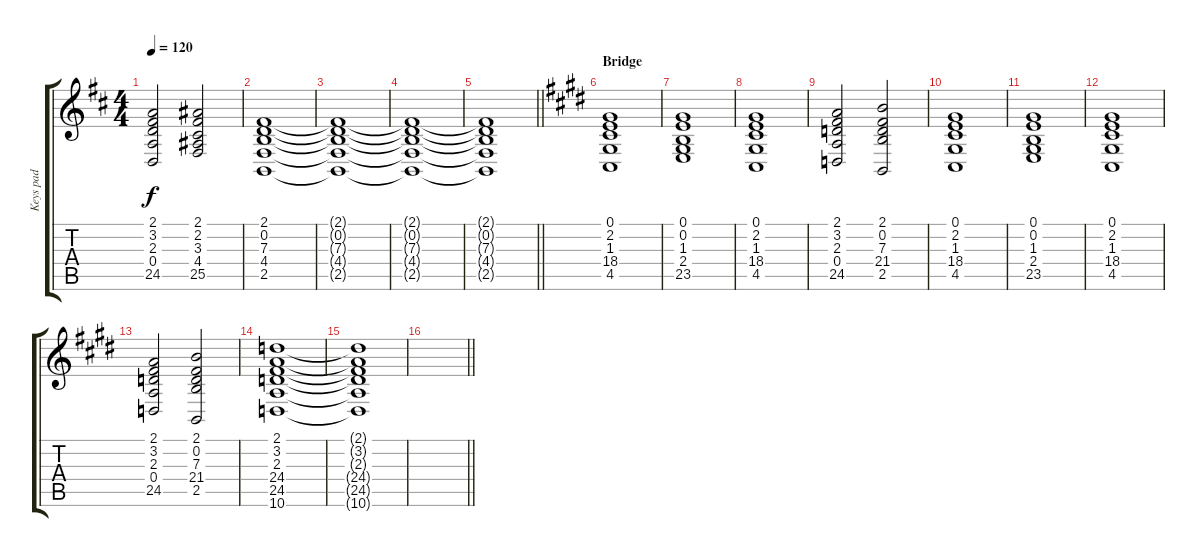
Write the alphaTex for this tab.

\track ("Keys pad" "Keys pad") {instrument stringensemble1}
\staff {score tabs}
\tuning (E4 B3 G3 D3 A2 E2) {hide}
\ts (4 4)
\tempo 120
\clef g2
\ks bminor
(2.1 3.2 2.3 0.4 24.5).2{dy f} (2.1 2.2 3.3 4.4 25.5).2 |
(2.1 0.2 7.3 4.4 2.5).1 |
(2.1{t} 0.2{t} 7.3{t} 4.4{t} 2.5{t}).1 |
(2.1{t} 0.2{t} 7.3{t} 4.4{t} 2.5{t}).1 |
\barLineRight lightlight
(2.1{t} 0.2{t} 7.3{t} 4.4{t} 2.5{t}).1 |
\section ("" "Bridge")
\ks c#minor
(0.1 2.2 1.3 18.4 4.5).1 |
(0.1 0.2 1.3 2.4 23.5).1 |
(0.1 2.2 1.3 18.4 4.5).1 |
(2.1 3.2 2.3 0.4 24.5).2 (2.1 0.2 7.3 21.4 2.5).2 |
(0.1 2.2 1.3 18.4 4.5).1 |
(0.1 0.2 1.3 2.4 23.5).1 |
(0.1 2.2 1.3 18.4 4.5).1 |
(2.1 3.2 2.3 0.4 24.5).2 (2.1 0.2 7.3 21.4 2.5).2 |
(2.1 3.2 2.3 24.4 24.5 10.6).1 |
(2.1{t} 3.2{t} 2.3{t} 24.4{t} 24.5{t} 10.6{t}).1 |
\barLineRight lightlight
